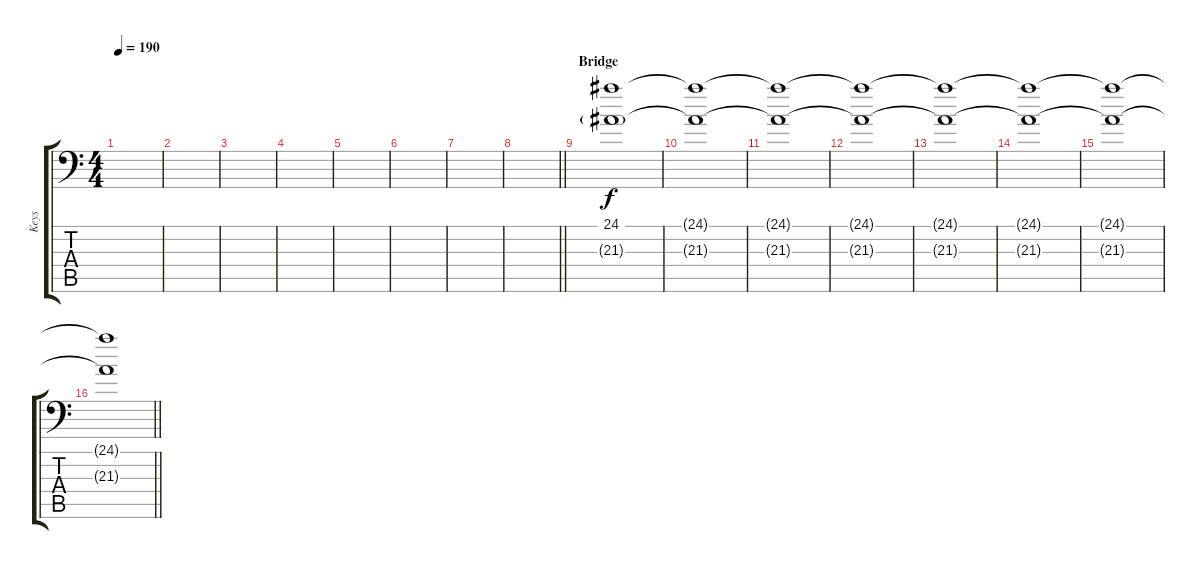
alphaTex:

\track ("Keys" "Keys") {instrument synthstrings1}
\staff {score tabs}
\tuning (Bb3 F3 Db3 Ab2 Eb2 Bb1) {hide}
\ts (4 4)
\tempo 190
\clef f4
\ks c
|
|
|
|
|
|
|
\barLineRight lightlight
|
\section ("" "Bridge")
(24.1 21.3{g}).1{volume 6} |
(24.1{t} 21.3{t}).1{dy f} |
(24.1{t} 21.3{t}).1 |
(24.1{t} 21.3{t}).1 |
(24.1{t} 21.3{t}).1{volume 0} |
(24.1{t} 21.3{t}).1 |
(24.1{t} 21.3{t}).1 |
\barLineRight lightlight
(24.1{t} 21.3{t}).1
